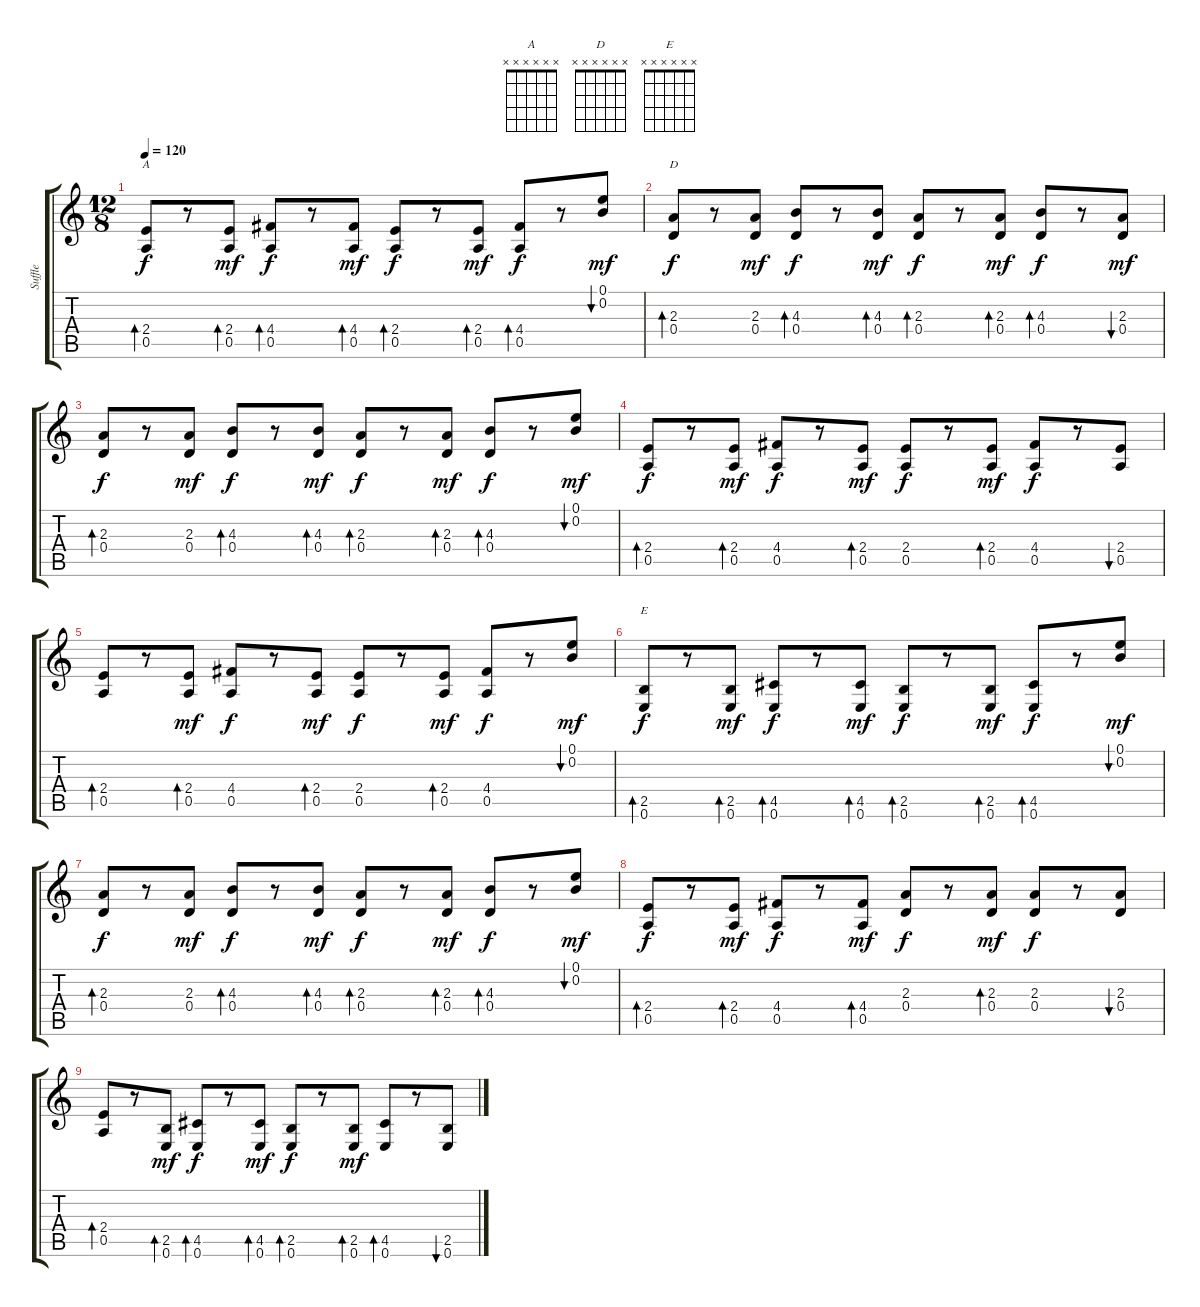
\track ("Suffle" "Suffle") {instrument acousticguitarnylon}
\staff {score tabs}
\tuning (E4 B3 G3 D3 A2 E2) {hide}
\chord ("A" x x x x x x) {firstfret 0}
\chord ("D" x x x x x x) {firstfret 0}
\chord ("E" x x x x x x) {firstfret 0}
\ts (12 8)
\tempo 120
\clef g2
\ks c
(2.4 0.5).8{bd 120 ch "A" dy f} r.8 (2.4 0.5).8{bd 120 dy mf} (4.4 0.5).8{bd 120 dy f} r.8 (4.4 0.5).8{bd 120 dy mf} (2.4 0.5).8{bd 120 dy f} r.8 (2.4 0.5).8{bd 120 dy mf} (4.4 0.5).8{bd 120 dy f} r.8 (0.1 0.2).8{bu 120 dy mf} |
(2.3 0.4).8{bd 120 ch "D" dy f} r.8 (2.3 0.4).8{dy mf} (4.3 0.4).8{bd 120 dy f} r.8 (4.3 0.4).8{bd 120 dy mf} (2.3 0.4).8{bd 120 dy f} r.8 (2.3 0.4).8{bd 120 dy mf} (4.3 0.4).8{bd 120 dy f} r.8 (2.3 0.4).8{bu 120 dy mf} |
(2.3 0.4).8{bd 120 dy f} r.8 (2.3 0.4).8{dy mf} (4.3 0.4).8{bd 120 dy f} r.8 (4.3 0.4).8{bd 120 dy mf} (2.3 0.4).8{bd 120 dy f} r.8 (2.3 0.4).8{bd 120 dy mf} (4.3 0.4).8{bd 120 dy f} r.8 (0.1 0.2).8{bu 120 dy mf} |
(2.4 0.5).8{bd 240 dy f} r.8 (2.4 0.5).8{bd 240 dy mf} (4.4 0.5).8{dy f} r.8 (2.4 0.5).8{bd 240 dy mf} (2.4 0.5).8{dy f} r.8 (2.4 0.5).8{bd 240 dy mf} (4.4 0.5).8{dy f} r.8 (2.4 0.5).8{bu 240} |
(2.4 0.5).8{bd 240} r.8 (2.4 0.5).8{bd 240 dy mf} (4.4 0.5).8{dy f} r.8 (2.4 0.5).8{bd 240 dy mf} (2.4 0.5).8{dy f} r.8 (2.4 0.5).8{bd 240 dy mf} (4.4 0.5).8{dy f} r.8 (0.1 0.2).8{bu 240 dy mf} |
(2.5 0.6).8{bd 120 ch "E" dy f} r.8 (2.5 0.6).8{bd 120 dy mf} (4.5 0.6).8{bd 120 dy f} r.8 (4.5 0.6).8{bd 120 dy mf} (2.5 0.6).8{bd 120 dy f} r.8 (2.5 0.6).8{bd 120 dy mf} (4.5 0.6).8{bd 120 dy f} r.8 (0.1 0.2).8{bu 120 dy mf} |
(2.3 0.4).8{bd 120 dy f} r.8 (2.3 0.4).8{dy mf} (4.3 0.4).8{bd 120 dy f} r.8 (4.3 0.4).8{bd 120 dy mf} (2.3 0.4).8{bd 120 dy f} r.8 (2.3 0.4).8{bd 120 dy mf} (4.3 0.4).8{bd 120 dy f} r.8 (0.1 0.2).8{bu 120 dy mf} |
(2.4 0.5).8{bd 240 dy f} r.8 (2.4 0.5).8{bd 240 dy mf} (4.4 0.5).8{dy f} r.8 (4.4 0.5).8{bd 240 dy mf} (2.3 0.4).8{dy f} r.8 (2.3 0.4).8{bd 240 dy mf} (2.3 0.4).8{dy f} r.8 (2.3 0.4).8{bu 240} |
(2.4 0.5).8{bd 120} r.8 (2.5 0.6).8{bd 120 dy mf} (4.5 0.6).8{bd 120 dy f} r.8 (4.5 0.6).8{bd 120 dy mf} (2.5 0.6).8{bd 120 dy f} r.8 (2.5 0.6).8{bd 120 dy mf} (4.5 0.6).8{bd 120} r.8 (2.5 0.6).8{bu 120}
